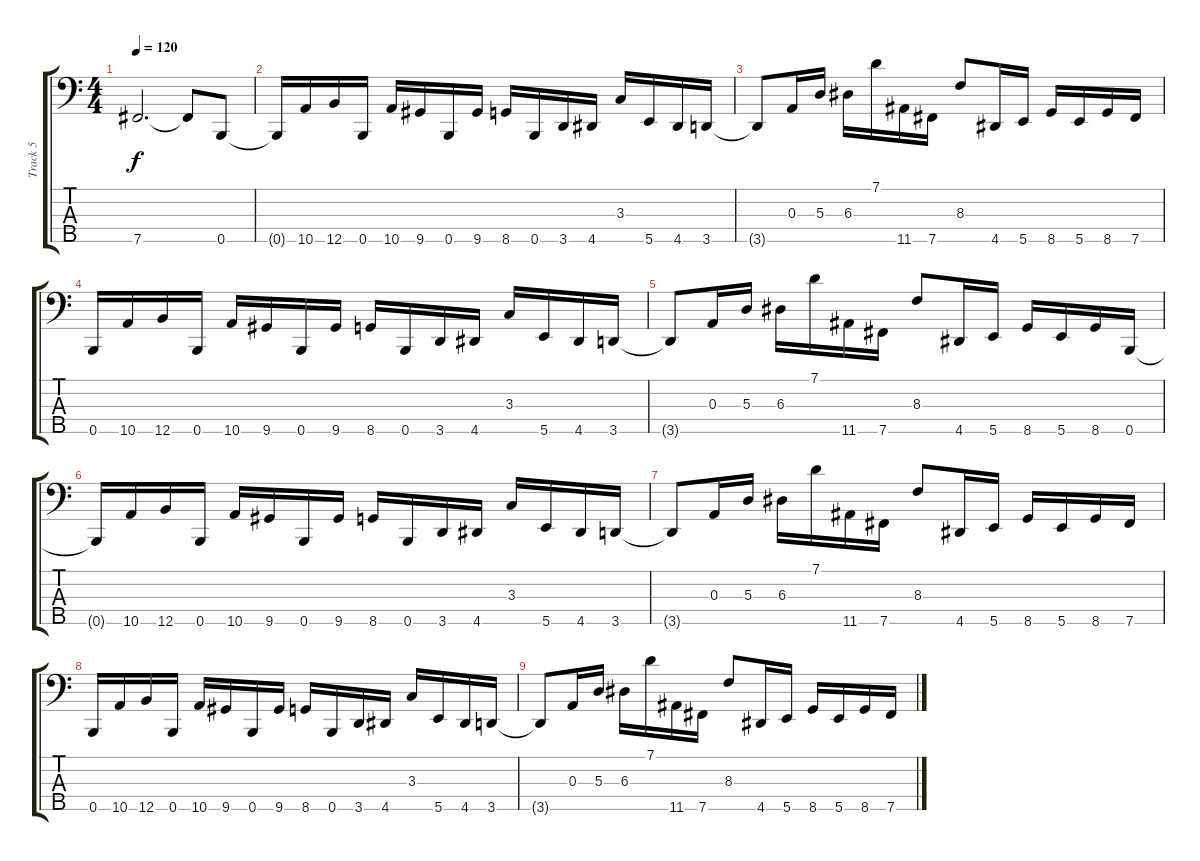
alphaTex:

\track ("Track 5" "Track 5") {instrument electricbasspick}
\staff {score tabs}
\tuning (G2 D2 A1 E1 B0) {hide}
\ts (4 4)
\tempo 120
\clef f4
\ks c
7.5.2{d dy f} 7.5{t}.8 0.5.8 |
0.5{t}.16 10.5.16 12.5.16 0.5.16 10.5.16 9.5.16 0.5.16 9.5.16 8.5.16 0.5.16 3.5.16 4.5.16 3.3.16 5.5.16 4.5.16 3.5.16 |
3.5{t}.8 0.3.16 5.3.16 6.3.16 7.1.16 11.5.16 7.5.16 8.3.8 4.5.16 5.5.16 8.5.16 5.5.16 8.5.16 7.5.16 |
0.5.16 10.5.16 12.5.16 0.5.16 10.5.16 9.5.16 0.5.16 9.5.16 8.5.16 0.5.16 3.5.16 4.5.16 3.3.16 5.5.16 4.5.16 3.5.16 |
3.5{t}.8 0.3.16 5.3.16 6.3.16 7.1.16 11.5.16 7.5.16 8.3.8 4.5.16 5.5.16 8.5.16 5.5.16 8.5.16 0.5.16 |
0.5{t}.16 10.5.16 12.5.16 0.5.16 10.5.16 9.5.16 0.5.16 9.5.16 8.5.16 0.5.16 3.5.16 4.5.16 3.3.16 5.5.16 4.5.16 3.5.16 |
3.5{t}.8 0.3.16 5.3.16 6.3.16 7.1.16 11.5.16 7.5.16 8.3.8 4.5.16 5.5.16 8.5.16 5.5.16 8.5.16 7.5.16 |
0.5.16 10.5.16 12.5.16 0.5.16 10.5.16 9.5.16 0.5.16 9.5.16 8.5.16 0.5.16 3.5.16 4.5.16 3.3.16 5.5.16 4.5.16 3.5.16 |
3.5{t}.8 0.3.16 5.3.16 6.3.16 7.1.16 11.5.16 7.5.16 8.3.8 4.5.16 5.5.16 8.5.16 5.5.16 8.5.16 7.5.16
